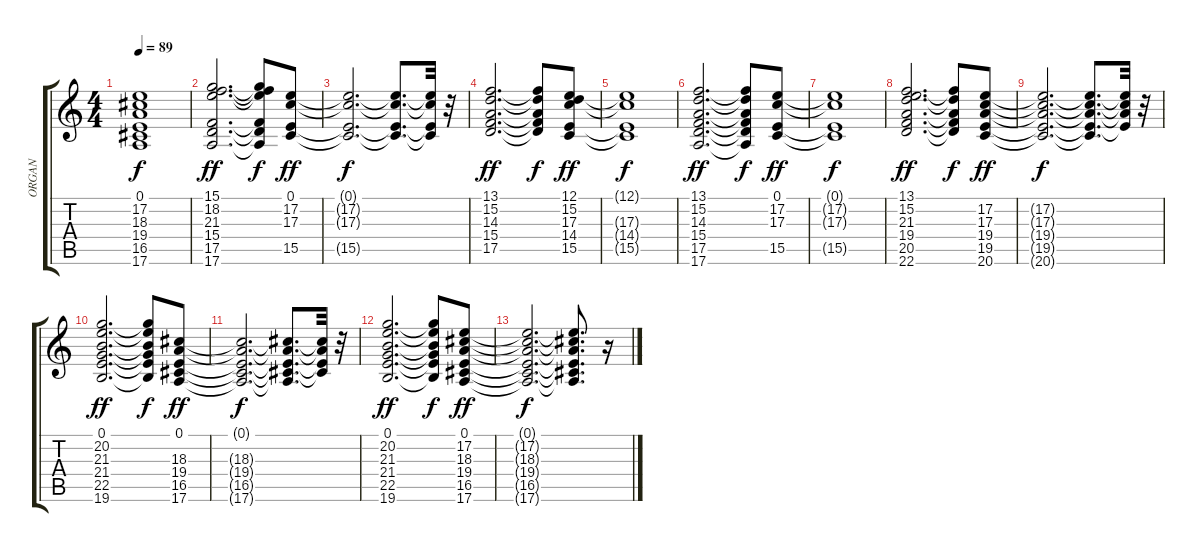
\track ("ORGAN" "ORGAN") {instrument drawbarorgan}
\staff {score tabs}
\tuning (E4 B3 G3 D3 A2 E2) {hide}
\ts (4 4)
\tempo 89
\clef g2
\ks c
(0.1{t} 17.2{t} 18.3{t} 19.4{t} 16.5{t} 17.6{t}).1{dy f} |
(15.1 18.2 21.3 15.4 17.5 17.6).2{d dy ff volume 15} (15.1{t} 18.2{t} 21.3{t} 15.4{t} 17.5{t} 17.6{t}).8{dy f} (0.1 17.2 17.3 15.5).8{dy ff volume 14} |
(0.1{t} 17.2{t} 17.3{t} 15.5{t}).2{d dy f} (0.1{t} 17.2{t} 17.3{t} 15.5{t}).8{d} (0.1{t} 17.2{t} 17.3{t} 15.5{t}).32 r.32 |
(13.1 15.2 14.3 15.4 17.5).2{d dy ff volume 12} (13.1{t} 15.2{t} 14.3{t} 15.4{t} 17.5{t}).8{dy f} (12.1 15.2 17.3 14.4 15.5).8{dy ff volume 12} |
(12.1{t} 17.3{t} 14.4{t} 15.5{t}).1{dy f} |
(13.1 15.2 14.3 15.4 17.5 17.6).2{d dy ff volume 10} (13.1{t} 15.2{t} 14.3{t} 15.4{t} 17.5{t} 17.6{t}).8{dy f} (0.1 17.2 17.3 15.5).8{dy ff volume 9} |
(0.1{t} 17.2{t} 17.3{t} 15.5{t}).1{dy f} |
(13.1 15.2 21.3 19.4 20.5 22.6).2{d dy ff volume 8} (13.1{t} 15.2{t} 19.4{t} 20.5{t} 22.6{t}).8{dy f} (17.2 17.3 19.4 19.5 20.6).8{dy ff volume 7} |
(17.2{t} 17.3{t} 19.4{t} 19.5{t} 20.6{t}).2{d dy f} (17.2{t} 17.3{t} 19.4{t} 19.5{t} 20.6{t}).8{d} (17.2{t} 17.3{t} 19.4{t} 19.5{t}).32 r.32 |
(0.1 20.2 21.3 21.4 22.5 19.6).2{d dy ff volume 6} (0.1{t} 20.2{t} 21.3{t} 21.4{t} 22.5{t} 19.6{t}).8{dy f} (0.1 18.3 19.4 16.5 17.6).8{dy ff volume 5} |
(0.1{t} 18.3{t} 19.4{t} 16.5{t} 17.6{t}).2{d dy f} (0.1{t} 18.3{t} 19.4{t} 16.5{t} 17.6{t}).8{d} (0.1{t} 18.3{t} 19.4{t} 16.5{t}).32 r.32 |
(0.1 20.2 21.3 21.4 22.5 19.6).2{d dy ff volume 4} (0.1{t} 20.2{t} 21.3{t} 21.4{t} 22.5{t} 19.6{t}).8{dy f} (0.1 17.2 18.3 19.4 16.5 17.6).8{dy ff volume 2} |
(0.1{t} 17.2{t} 18.3{t} 19.4{t} 16.5{t} 17.6{t}).2{d dy f} (0.1{t} 17.2{t} 18.3{t} 19.4{t} 16.5{t} 17.6{t}).8{d} r.16
